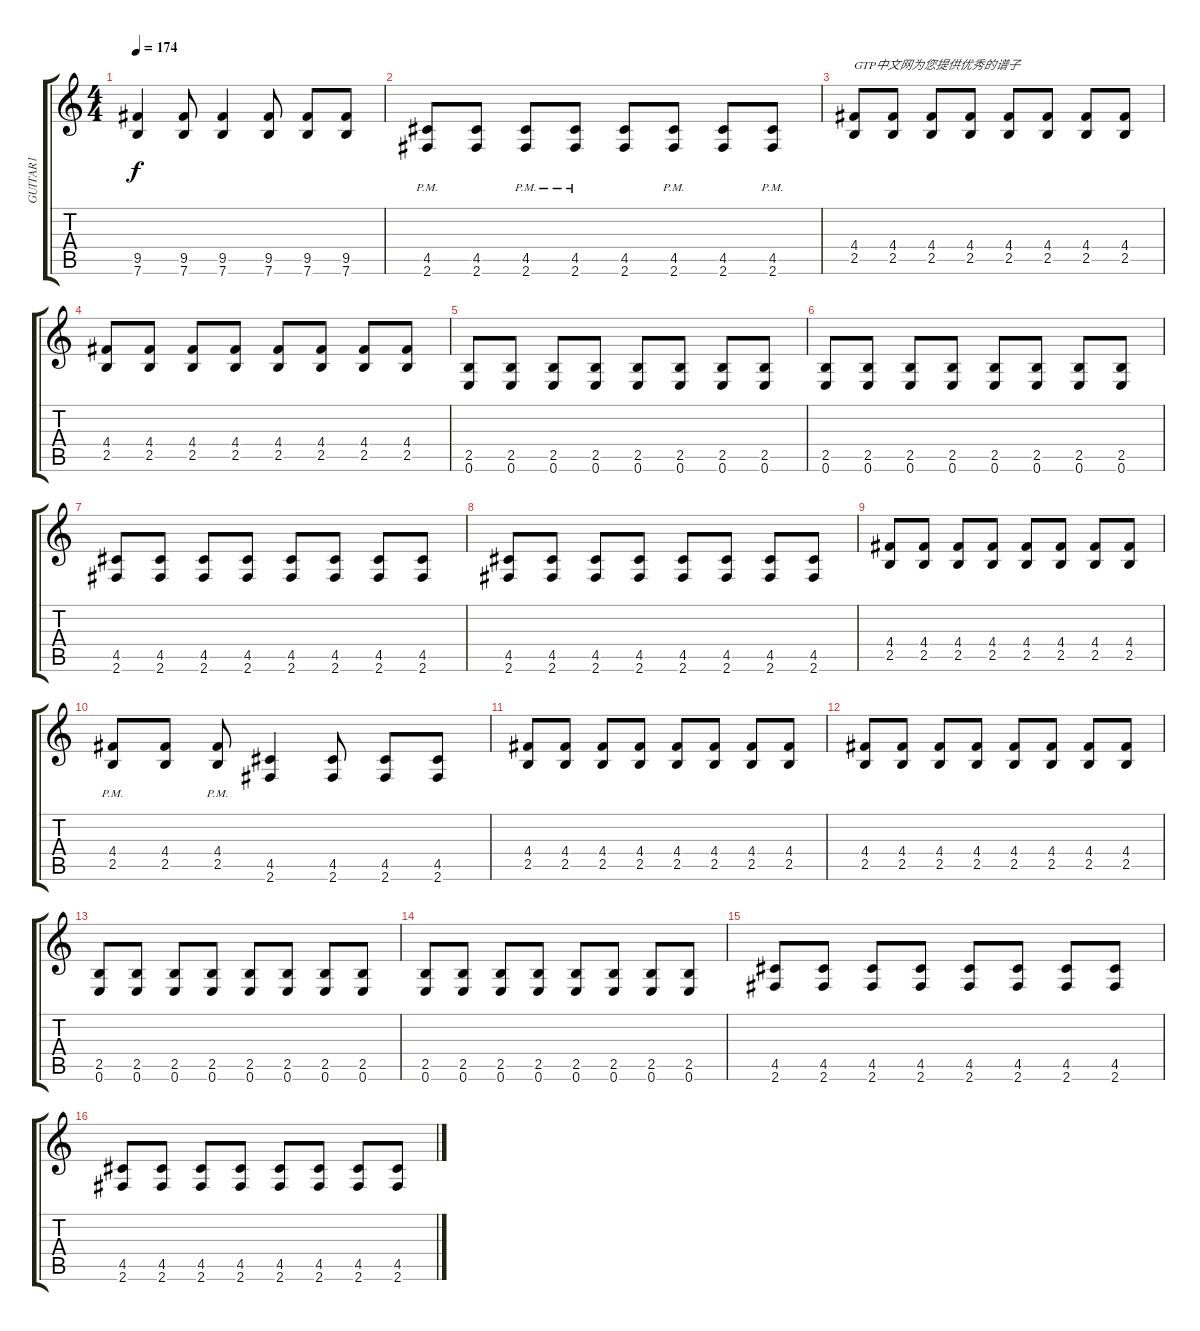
\track ("GUITAR1" "GUITAR1") {instrument distortionguitar}
\staff {score tabs}
\tuning (E4 B3 G3 D3 A2 E2) {hide}
\ts (4 4)
\tempo 174
\clef g2
\ks c
(9.5 7.6).4{dy f} (9.5 7.6).8 (9.5 7.6).4 (9.5 7.6).8 (9.5 7.6).8 (9.5 7.6).8 |
(4.5{pm} 2.6{pm}).8 (4.5 2.6).8 (4.5{pm} 2.6{pm}).8 (4.5{pm} 2.6{pm}).8 (4.5 2.6).8 (4.5{pm} 2.6{pm}).8 (4.5 2.6).8 (4.5{pm} 2.6{pm}).8 |
(4.4 2.5).8{txt "GTP中文网为您提供优秀的谱子"} (4.4 2.5).8 (4.4 2.5).8 (4.4 2.5).8 (4.4 2.5).8 (4.4 2.5).8 (4.4 2.5).8 (4.4 2.5).8 |
(4.4 2.5).8 (4.4 2.5).8 (4.4 2.5).8 (4.4 2.5).8 (4.4 2.5).8 (4.4 2.5).8 (4.4 2.5).8 (4.4 2.5).8 |
(2.5 0.6).8 (2.5 0.6).8 (2.5 0.6).8 (2.5 0.6).8 (2.5 0.6).8 (2.5 0.6).8 (2.5 0.6).8 (2.5 0.6).8 |
(2.5 0.6).8 (2.5 0.6).8 (2.5 0.6).8 (2.5 0.6).8 (2.5 0.6).8 (2.5 0.6).8 (2.5 0.6).8 (2.5 0.6).8 |
(4.5 2.6).8 (4.5 2.6).8 (4.5 2.6).8 (4.5 2.6).8 (4.5 2.6).8 (4.5 2.6).8 (4.5 2.6).8 (4.5 2.6).8 |
(4.5 2.6).8 (4.5 2.6).8 (4.5 2.6).8 (4.5 2.6).8 (4.5 2.6).8 (4.5 2.6).8 (4.5 2.6).8 (4.5 2.6).8 |
(4.4 2.5).8 (4.4 2.5).8 (4.4 2.5).8 (4.4 2.5).8 (4.4 2.5).8 (4.4 2.5).8 (4.4 2.5).8 (4.4 2.5).8 |
(4.4{pm} 2.5{pm}).8 (4.4 2.5).8 (4.4{pm} 2.5{pm}).8 (4.5 2.6).4 (4.5 2.6).8 (4.5 2.6).8 (4.5 2.6).8 |
(4.4 2.5).8 (4.4 2.5).8 (4.4 2.5).8 (4.4 2.5).8 (4.4 2.5).8 (4.4 2.5).8 (4.4 2.5).8 (4.4 2.5).8 |
(4.4 2.5).8 (4.4 2.5).8 (4.4 2.5).8 (4.4 2.5).8 (4.4 2.5).8 (4.4 2.5).8 (4.4 2.5).8 (4.4 2.5).8 |
(2.5 0.6).8 (2.5 0.6).8 (2.5 0.6).8 (2.5 0.6).8 (2.5 0.6).8 (2.5 0.6).8 (2.5 0.6).8 (2.5 0.6).8 |
(2.5 0.6).8 (2.5 0.6).8 (2.5 0.6).8 (2.5 0.6).8 (2.5 0.6).8 (2.5 0.6).8 (2.5 0.6).8 (2.5 0.6).8 |
(4.5 2.6).8 (4.5 2.6).8 (4.5 2.6).8 (4.5 2.6).8 (4.5 2.6).8 (4.5 2.6).8 (4.5 2.6).8 (4.5 2.6).8 |
(4.5 2.6).8 (4.5 2.6).8 (4.5 2.6).8 (4.5 2.6).8 (4.5 2.6).8 (4.5 2.6).8 (4.5 2.6).8 (4.5 2.6).8
